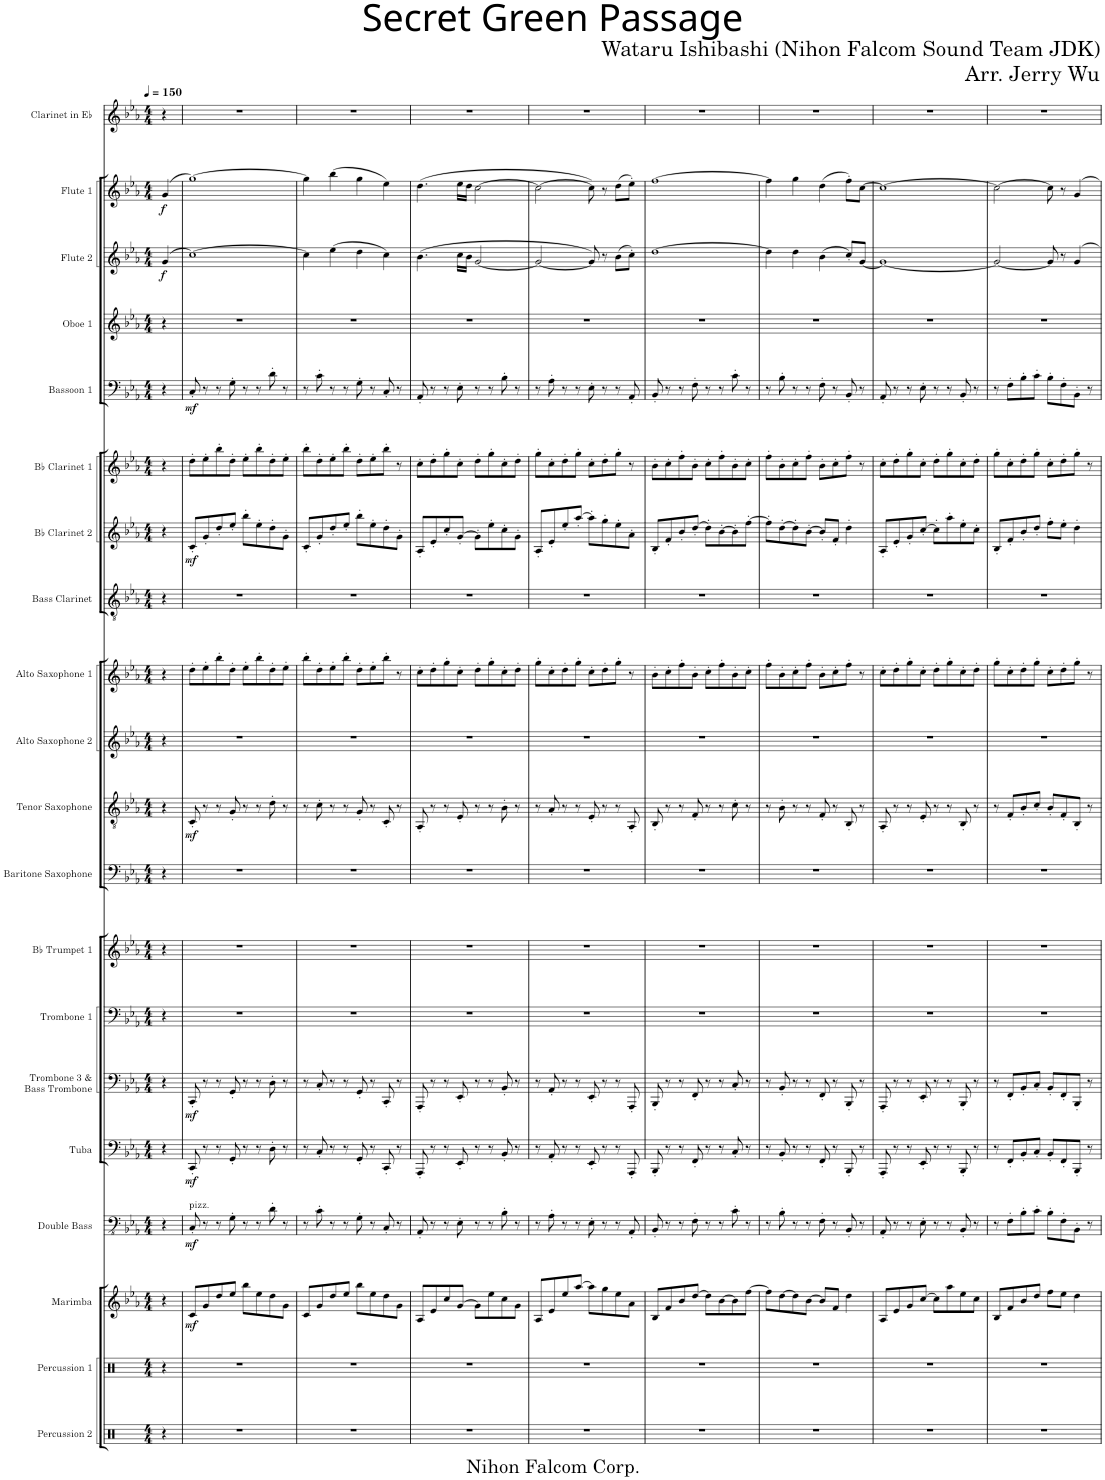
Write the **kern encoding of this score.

**kern	**kern	**kern	**dynam	**kern	**dynam	**kern	**dynam	**kern	**dynam	**kern	**kern	**kern	**kern	**dynam	**kern	**kern	**kern	**kern	**dynam	**kern	**kern	**dynam	**kern	**kern	**dynam	**kern	**dynam	**kern
*part20	*part19	*part18	*part18	*part17	*part17	*part16	*part16	*part15	*part15	*part14	*part13	*part12	*part11	*part11	*part10	*part9	*part8	*part7	*part7	*part6	*part5	*part5	*part4	*part3	*part3	*part2	*part2	*part1
*staff20	*staff19	*staff18	*staff18	*staff17	*staff17	*staff16	*staff16	*staff15	*staff15	*staff14	*staff13	*staff12	*staff11	*staff11	*staff10	*staff9	*staff8	*staff7	*staff7	*staff6	*staff5	*staff5	*staff4	*staff3	*staff3	*staff2	*staff2	*staff1
*I"Percussion 2	*I"Percussion 1	*I"Marimba	*	*I"Double Bass	*	*I"Tuba	*	*I"Trombone 3 &amp; Bass Trombone	*	*I"Trombone 1	*I"Bb Trumpet 1	*I"Baritone Saxophone	*I"Tenor Saxophone	*	*I"Alto Saxophone 2	*I"Alto Saxophone 1	*I"Bass Clarinet	*I"Bb Clarinet 2	*	*I"Bb Clarinet 1	*I"Bassoon 1	*	*I"Oboe 1	*I"Flute 2	*	*I"Flute 1	*	*I"Clarinet in Eb
*I'Perc. 2	*I'Perc. 1	*I'Mrm.	*	*I'Db.	*	*I'Tba.	*	*I'Tbn. 3 B. Tbn.	*	*I'Tbn. 1	*I'Bb Tpt. 1	*I'Bar. Sax.	*I'T. Sax.	*	*I'A. Sax. 2	*I'A. Sax. 1	*I'B. Cl.	*I'Bb Cl. 2	*	*I'Bb Cl. 1	*I'Bsn. 1	*	*I'Ob. 1	*I'Fl. 2	*	*I'Fl. 1	*	*I'Cl. in Eb
*clefX	*clefX	*clefG2	*	*clefFv4	*	*clefF4	*	*clefF4	*	*clefF4	*clefG2	*clefF4	*clefGv2	*	*clefG2	*clefG2	*clefGv2	*clefG2	*	*clefG2	*clefF4	*	*clefG2	*clefG2	*	*clefG2	*	*clefG2
*	*	*	*	*Trd7c12	*	*	*	*	*	*	*Trd1c2	*Trd12c21	*Trd8c14	*	*Trd5c9	*Trd5c9	*Trd8c14	*Trd1c2	*	*Trd1c2	*	*	*	*	*	*	*	*Trd1c2
*k[]	*k[]	*k[b-e-a-]	*	*k[b-e-a-]	*	*k[b-e-a-]	*	*k[b-e-a-]	*	*k[b-e-a-]	*k[b-e-a-]	*k[b-e-a-]	*k[b-e-a-]	*	*k[b-e-a-]	*k[b-e-a-]	*k[b-e-a-]	*k[b-e-a-]	*	*k[b-e-a-]	*k[b-e-a-]	*	*k[b-e-a-]	*k[b-e-a-]	*	*k[b-e-a-]	*	*k[b-e-a-]
*M4/4	*M4/4	*M4/4	*	*M4/4	*	*M4/4	*	*M4/4	*	*M4/4	*M4/4	*M4/4	*M4/4	*	*M4/4	*M4/4	*M4/4	*M4/4	*	*M4/4	*M4/4	*	*M4/4	*M4/4	*	*M4/4	*	*M4/4
*MM150	*MM150	*MM150	*	*MM150	*	*MM150	*	*MM150	*	*MM150	*MM150	*MM150	*MM150	*	*MM150	*MM150	*MM150	*MM150	*	*MM150	*MM150	*	*MM150	*MM150	*	*MM150	*	*MM150
=	=	=	=	=	=	=	=	=	=	=	=	=	=	=	=	=	=	=	=	=	=	=	=	=	=	=	=	=
!	!	!	!	!	!	!	!	!	!	!	!	!	!	!	!	!	!	!	!	!	!	!	!	!	!LO:DY:b	!	!LO:DY:b	!
4r	4r	4r	.	4r	.	4r	.	4r	.	4r	4r	4r	4r	.	4r	4r	4r	4r	.	4r	4r	.	4r	(4g/	f	(4g/	f	4r
=1	=1	=1	=1	=1	=1	=1	=1	=1	=1	=1	=1	=1	=1	=1	=1	=1	=1	=1	=1	=1	=1	=1	=1	=1	=1	=1	=1	=1
!	!	!	!	!LO:TX:a:t=pizz.	!	!	!	!	!	!	!	!	!	!	!	!	!	!	!	!	!	!	!	!	!	!	!	!
!	!	!	!LO:DY:b	!	!LO:DY:b	!	!LO:DY:b	!	!LO:DY:b	!	!	!	!	!LO:DY:b	!	!	!	!	!LO:DY:b	!	!	!LO:DY:b	!	!	!	!	!	!
1r	1r	8c/L	mf	8CC'/	mf	8CC'/	mf	8CC'/	mf	1r	1r	1r	8C'/	mf	1r	8dd'\L	1r	8c'/L	mf	8dd'\L	8C'/	mf	1r	[1cc)	.	[1gg)	.	1r
.	.	8g/	.	8r	.	8r	.	8r	.	.	.	.	8r	.	.	8ee-'\	.	8g'/	.	8ee-'\	8r	.	.	.	.	.	.	.
.	.	8dd/	.	8r	.	8r	.	8r	.	.	.	.	8r	.	.	8bb-'\	.	8dd'/	.	8bb-'\	8r	.	.	.	.	.	.	.
.	.	8ee-/J	.	8GG'\	.	8GG'/	.	8GG'/	.	.	.	.	8G'/	.	.	8dd'\J	.	8ee-'/J	.	8dd'\J	8G'\	.	.	.	.	.	.	.
.	.	8bb-\L	.	8r	.	8r	.	8r	.	.	.	.	8r	.	.	8ee-'\L	.	8bb-'\L	.	8ee-'\L	8r	.	.	.	.	.	.	.
.	.	8ee-\	.	8r	.	8r	.	8r	.	.	.	.	8r	.	.	8bb-'\	.	8ee-'\	.	8bb-'\	8r	.	.	.	.	.	.	.
.	.	8dd\	.	8D'\	.	8D'\	.	8D'\	.	.	.	.	8d'\	.	.	8dd'\	.	8dd'\	.	8dd'\	8d'\	.	.	.	.	.	.	.
.	.	8g\J	.	8r	.	8r	.	8r	.	.	.	.	8r	.	.	8ee-'\J	.	8g'\J	.	8ee-'\J	8r	.	.	.	.	.	.	.
=2	=2	=2	=2	=2	=2	=2	=2	=2	=2	=2	=2	=2	=2	=2	=2	=2	=2	=2	=2	=2	=2	=2	=2	=2	=2	=2	=2	=2
1r	1r	8c/L	.	8r	.	8r	.	8r	.	1r	1r	1r	8r	.	1r	8bb-'\L	1r	8c'/L	.	8bb-'\L	8r	.	1r	4cc\]	.	4gg\]	.	1r
.	.	8g/	.	8C'\	.	8C'/	.	8C'/	.	.	.	.	8c'\	.	.	8dd'\	.	8g'/	.	8dd'\	8c'\	.	.	.	.	.	.	.
.	.	8dd/	.	8r	.	8r	.	8r	.	.	.	.	8r	.	.	8ee-'\	.	8dd'/	.	8ee-'\	8r	.	.	(4ee-\	.	(4bb-\	.	.
.	.	8ee-/J	.	8r	.	8r	.	8r	.	.	.	.	8r	.	.	8bb-'\J	.	8ee-'/J	.	8bb-'\J	8r	.	.	.	.	.	.	.
.	.	8bb-\L	.	8GG'\	.	8GG'/	.	8GG'/	.	.	.	.	8G'/	.	.	8dd'\L	.	8bb-'\L	.	8dd'\L	8G'\	.	.	4dd\	.	4gg\	.	.
.	.	8ee-\	.	8r	.	8r	.	8r	.	.	.	.	8r	.	.	8ee-'\	.	8ee-'\	.	8ee-'\	8r	.	.	.	.	.	.	.
.	.	8dd\	.	8CC'/	.	8CC'/	.	8CC'/	.	.	.	.	8C'/	.	.	8bb-'\J	.	8dd'\	.	8bb-'\J	8C'/	.	.	4cc\)	.	4ee-\)	.	.
.	.	8g\J	.	8r	.	8r	.	8r	.	.	.	.	8r	.	.	8r	.	8g'\J	.	8r	8r	.	.	.	.	.	.	.
=3	=3	=3	=3	=3	=3	=3	=3	=3	=3	=3	=3	=3	=3	=3	=3	=3	=3	=3	=3	=3	=3	=3	=3	=3	=3	=3	=3	=3
1r	1r	8A-/L	.	8AAA-'/	.	8AAA-'/	.	8AAA-'/	.	1r	1r	1r	8AA-'/	.	1r	8cc'\L	1r	8A-'/L	.	8cc'\L	8AA-'/	.	1r	(4.b-\	.	(4.dd\	.	1r
.	.	8e-/	.	8r	.	8r	.	8r	.	.	.	.	8r	.	.	8dd'\	.	8e-'/	.	8dd'\	8r	.	.	.	.	.	.	.
.	.	8cc/	.	8r	.	8r	.	8r	.	.	.	.	8r	.	.	8gg'\	.	8cc'/	.	8gg'\	8r	.	.	.	.	.	.	.
.	.	[8g/J	.	8EE-'\	.	8EE-'/	.	8EE-'/	.	.	.	.	8E-'/	.	.	8cc'\J	.	[8g'/J	.	8cc'\J	8E-'\	.	.	16cc\LL	.	16ee-\LL	.	.
.	.	.	.	.	.	.	.	.	.	.	.	.	.	.	.	.	.	.	.	.	.	.	.	16b-\JJ	.	16dd\JJ	.	.
.	.	8g\L]	.	8r	.	8r	.	8r	.	.	.	.	8r	.	.	8dd'\L	.	8g'\L]	.	8dd'\L	8r	.	.	[2g/	.	[2cc\	.	.
.	.	8ee-\	.	8r	.	8r	.	8r	.	.	.	.	8r	.	.	8gg'\	.	8ee-'\	.	8gg'\	8r	.	.	.	.	.	.	.
.	.	8cc\	.	8BB-'\	.	8BB-'/	.	8BB-'/	.	.	.	.	8B-'\	.	.	8cc'\	.	8cc'\	.	8cc'\	8B-'\	.	.	.	.	.	.	.
.	.	8g\J	.	8r	.	8r	.	8r	.	.	.	.	8r	.	.	8dd'\J	.	8g'\J	.	8dd'\J	8r	.	.	.	.	.	.	.
=4	=4	=4	=4	=4	=4	=4	=4	=4	=4	=4	=4	=4	=4	=4	=4	=4	=4	=4	=4	=4	=4	=4	=4	=4	=4	=4	=4	=4
1r	1r	8A-/L	.	8r	.	8r	.	8r	.	1r	1r	1r	8r	.	1r	8gg'\L	1r	8A-'/L	.	8gg'\L	8r	.	1r	2g/_	.	2cc\_	.	1r
.	.	8e-/	.	8AA-'\	.	8AA-'/	.	8AA-'/	.	.	.	.	8A-'/	.	.	8cc'\	.	8e-'/	.	8cc'\	8A-'\	.	.	.	.	.	.	.
.	.	8ee-/	.	8r	.	8r	.	8r	.	.	.	.	8r	.	.	8dd'\	.	8ee-'/	.	8dd'\	8r	.	.	.	.	.	.	.
.	.	[8aa-/J	.	8r	.	8r	.	8r	.	.	.	.	8r	.	.	8gg'\J	.	[8aa-'/J	.	8gg'\J	8r	.	.	.	.	.	.	.
.	.	8aa-\L]	.	8EE-'\	.	8EE-'/	.	8EE-'/	.	.	.	.	8E-'/	.	.	8cc'\L	.	8aa-'\L]	.	8cc'\L	8E-'\	.	.	8g/])	.	8cc\])	.	.
.	.	8gg\	.	8r	.	8r	.	8r	.	.	.	.	8r	.	.	8dd'\	.	8gg'\	.	8dd'\	8r	.	.	8r	.	8r	.	.
.	.	8ee-\	.	8r	.	8r	.	8r	.	.	.	.	8r	.	.	8gg'\J	.	8ee-'\	.	8gg'\J	8r	.	.	(8b-\L	.	(8dd\L	.	.
.	.	8a-\J	.	8AAA-'/	.	8AAA-'/	.	8AAA-'/	.	.	.	.	8AA-'/	.	.	8r	.	8a-'\J	.	8r	8AA-'/	.	.	8cc'\J)	.	8ee-'\J)	.	.
=5	=5	=5	=5	=5	=5	=5	=5	=5	=5	=5	=5	=5	=5	=5	=5	=5	=5	=5	=5	=5	=5	=5	=5	=5	=5	=5	=5	=5
1r	1r	8B-/L	.	8BBB-'/	.	8BBB-'/	.	8BBB-'/	.	1r	1r	1r	8BB-'/	.	1r	8b-'\L	1r	8B-'/L	.	8b-'\L	8BB-'/	.	1r	[1dd	.	[1ff	.	1r
.	.	8f/	.	8r	.	8r	.	8r	.	.	.	.	8r	.	.	8cc'\	.	8f'/	.	8cc'\	8r	.	.	.	.	.	.	.
.	.	8b-/	.	8r	.	8r	.	8r	.	.	.	.	8r	.	.	8ff'\	.	8b-'/	.	8ff'\	8r	.	.	.	.	.	.	.
.	.	[8dd/J	.	8FF'\	.	8FF'/	.	8FF'/	.	.	.	.	8F'/	.	.	8b-'\J	.	[8dd'/J	.	8b-'\J	8F'\	.	.	.	.	.	.	.
.	.	8dd\L]	.	8r	.	8r	.	8r	.	.	.	.	8r	.	.	8cc'\L	.	8dd'\L]	.	8cc'\L	8r	.	.	.	.	.	.	.
.	.	[8b-\	.	8r	.	8r	.	8r	.	.	.	.	8r	.	.	8ff'\	.	[8b-'\	.	8ff'\	8r	.	.	.	.	.	.	.
.	.	8b-\]	.	8C'\	.	8C'/	.	8C'/	.	.	.	.	8c'\	.	.	8b-'\	.	8b-'\]	.	8b-'\	8c'\	.	.	.	.	.	.	.
.	.	[8ff\J	.	8r	.	8r	.	8r	.	.	.	.	8r	.	.	8cc'\J	.	[8ff'\J	.	8cc'\J	8r	.	.	.	.	.	.	.
=6	=6	=6	=6	=6	=6	=6	=6	=6	=6	=6	=6	=6	=6	=6	=6	=6	=6	=6	=6	=6	=6	=6	=6	=6	=6	=6	=6	=6
1r	1r	8ff\L]	.	8r	.	8r	.	8r	.	1r	1r	1r	8r	.	1r	8ff'\L	1r	8ff'\L]	.	8ff'\L	8r	.	1r	4dd\]	.	4ff\]	.	1r
.	.	[8dd\	.	8BB-'\	.	8BB-'/	.	8BB-'/	.	.	.	.	8B-'\	.	.	8b-'\	.	[8dd'\	.	8b-'\	8B-'\	.	.	.	.	.	.	.
.	.	8dd\]	.	8r	.	8r	.	8r	.	.	.	.	8r	.	.	8cc'\	.	8dd'\]	.	8cc'\	8r	.	.	4dd\	.	4gg\	.	.
.	.	[8b-\J	.	8r	.	8r	.	8r	.	.	.	.	8r	.	.	8ff'\J	.	[8b-'\J	.	8ff'\J	8r	.	.	.	.	.	.	.
.	.	8b-/L]	.	8FF'\	.	8FF'/	.	8FF'/	.	.	.	.	8F'/	.	.	8b-'\L	.	8b-'/L]	.	8b-'\L	8F'\	.	.	(4b-\	.	(4dd\	.	.
.	.	8f/J	.	8r	.	8r	.	8r	.	.	.	.	8r	.	.	8cc'\	.	8f'/J	.	8cc'\	8r	.	.	.	.	.	.	.
.	.	4dd\	.	8BBB-'/	.	8BBB-'/	.	8BBB-'/	.	.	.	.	8BB-'/	.	.	8ff'\J	.	4dd'\	.	8ff'\J	8BB-'/	.	.	8cc'/L)	.	8ff'\L)	.	.
.	.	.	.	8r	.	8r	.	8r	.	.	.	.	8r	.	.	8r	.	.	.	8r	8r	.	.	[8g/J	.	[8cc\J	.	.
=7	=7	=7	=7	=7	=7	=7	=7	=7	=7	=7	=7	=7	=7	=7	=7	=7	=7	=7	=7	=7	=7	=7	=7	=7	=7	=7	=7	=7
1r	1r	8A-/L	.	8AAA-'/	.	8AAA-'/	.	8AAA-'/	.	1r	1r	1r	8AA-'/	.	1r	8cc'\L	1r	8A-'/L	.	8cc'\L	8AA-'/	.	1r	1g_	.	1cc_	.	1r
.	.	8e-/	.	8r	.	8r	.	8r	.	.	.	.	8r	.	.	8dd'\	.	8e-'/	.	8dd'\	8r	.	.	.	.	.	.	.
.	.	8g/	.	8r	.	8r	.	8r	.	.	.	.	8r	.	.	8gg'\	.	8g'/	.	8gg'\	8r	.	.	.	.	.	.	.
.	.	[8cc/J	.	8EE-'\	.	8EE-'/	.	8EE-'/	.	.	.	.	8E-'/	.	.	8cc'\J	.	[8cc'/J	.	8cc'\J	8E-'\	.	.	.	.	.	.	.
.	.	8cc\L]	.	8r	.	8r	.	8r	.	.	.	.	8r	.	.	8dd'\L	.	8cc'\L]	.	8dd'\L	8r	.	.	.	.	.	.	.
.	.	8aa-\	.	8r	.	8r	.	8r	.	.	.	.	8r	.	.	8gg'\	.	8aa-'\	.	8gg'\	8r	.	.	.	.	.	.	.
.	.	8ee-\	.	8BBB-'/	.	8BBB-'/	.	8BBB-'/	.	.	.	.	8BB-'/	.	.	8cc'\	.	8ee-'\	.	8cc'\	8BB-'/	.	.	.	.	.	.	.
.	.	8cc\J	.	8r	.	8r	.	8r	.	.	.	.	8r	.	.	8dd'\J	.	8cc'\J	.	8dd'\J	8r	.	.	.	.	.	.	.
=8	=8	=8	=8	=8	=8	=8	=8	=8	=8	=8	=8	=8	=8	=8	=8	=8	=8	=8	=8	=8	=8	=8	=8	=8	=8	=8	=8	=8
1r	1r	8B-/L	.	8r	.	8r	.	8r	.	1r	1r	1r	8r	.	1r	8gg'\L	1r	8B-'/L	.	8gg'\L	8r	.	1r	2g/_	.	2cc\_	.	1r
.	.	8f/	.	8FF'\L	.	8FF'/L	.	8FF'/L	.	.	.	.	8F'/L	.	.	8cc'\	.	8f'/	.	8cc'\	8F'\L	.	.	.	.	.	.	.
.	.	8b-/	.	8BB-'\	.	8BB-'/	.	8BB-'/	.	.	.	.	8B-'/	.	.	8dd'\	.	8b-'/	.	8dd'\	8B-'\	.	.	.	.	.	.	.
.	.	8dd/J	.	8C'\J	.	8C'/J	.	8C'/J	.	.	.	.	8c'/J	.	.	8gg'\J	.	8dd'/J	.	8gg'\J	8c'\J	.	.	.	.	.	.	.
.	.	8ff\L	.	8BB-'\L	.	8BB-'/L	.	8BB-'/L	.	.	.	.	8B-'/L	.	.	8cc'\L	.	8ff'\L	.	8cc'\L	8B-'\L	.	.	8g/]	.	8cc\]	.	.
.	.	8ee-\J	.	8FF'\	.	8FF'/	.	8FF'/	.	.	.	.	8F'/	.	.	8dd'\	.	8ee-'\J	.	8dd'\	8F'\	.	.	8r	.	8r	.	.
.	.	4dd\	.	8BBB-'\J	.	8BBB-'/J	.	8BBB-'/J	.	.	.	.	8BB-'/J	.	.	8gg'\J	.	4dd'\	.	8gg'\J	8BB-'\J	.	.	4g/	.	4g/	.	.
.	.	.	.	8r	.	8r	.	8r	.	.	.	.	8r	.	.	8r	.	.	.	8r	8r	.	.	.	.	.	.	.
=	=	=	=	=	=	=	=	=	=	=	=	=	=	=	=	=	=	=	=	=	=	=	=	=	=	=	=	=
*-	*-	*-	*-	*-	*-	*-	*-	*-	*-	*-	*-	*-	*-	*-	*-	*-	*-	*-	*-	*-	*-	*-	*-	*-	*-	*-	*-	*-
